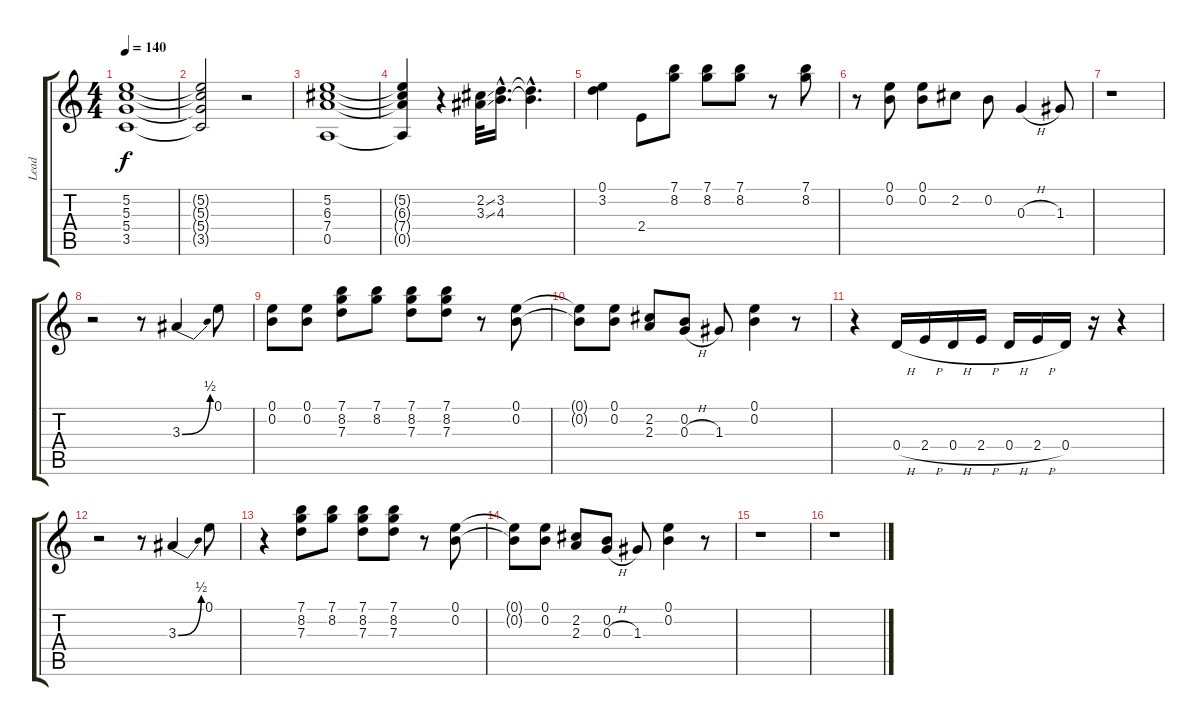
\track ("Lead" "Lead") {instrument electricguitarclean}
\staff {score tabs}
\tuning (E4 B3 G3 D3 A2 E2) {hide}
\ts (4 4)
\tempo 140
\clef g2
\ks c
(5.2 5.3 5.4 3.5).1{dy f} |
(5.2{t} 5.3{t} 5.4{t} 3.5{t}).2 r.2 |
(5.2 6.3 7.4 0.5).1 |
(5.2{t} 6.3{t} 7.4{t} 0.5{t}).4 r.4 (2.2{ss} 3.3{ss}).32 (3.2{hac} 4.3{hac}).16{d} (3.2{hac t} 4.3{hac t}).4{d} |
(0.1 3.2).4 2.4.8 (7.1 8.2).8 (7.1 8.2).8 (7.1 8.2).8 r.8 (7.1 8.2).8 |
r.8 (0.1 0.2).8 (0.1 0.2).8 2.2.8 0.2.8 0.3{h}.4 1.3.8 |
r.1 |
r.2 r.8 3.3{be (bend 0 0 60 2)}.4 0.1.8 |
(0.1 0.2).8 (0.1 0.2).8 (7.1 8.2 7.3).8 (7.1 8.2).8 (7.1 8.2 7.3).8 (7.1 8.2 7.3).8 r.8 (0.1 0.2).8 |
(0.1{t} 0.2{t}).8 (0.1 0.2).8 (2.2 2.3).8 (0.2 0.3{h}).8 1.3.8 (0.1 0.2).4 r.8 |
r.4 0.4{h}.16 2.4{h}.16 0.4{h}.16 2.4{h}.16 0.4{h}.16 2.4{h}.16 0.4.16 r.16 r.4 |
r.2 r.8 3.3{be (bend 0 0 60 2)}.4 0.1.8 |
r.4 (7.1 8.2 7.3).8 (7.1 8.2).8 (7.1 8.2 7.3).8 (7.1 8.2 7.3).8 r.8 (0.1 0.2).8 |
(0.1{t} 0.2{t}).8 (0.1 0.2).8 (2.2 2.3).8 (0.2 0.3{h}).8 1.3.8 (0.1 0.2).4 r.8 |
r.1 |
r.1
